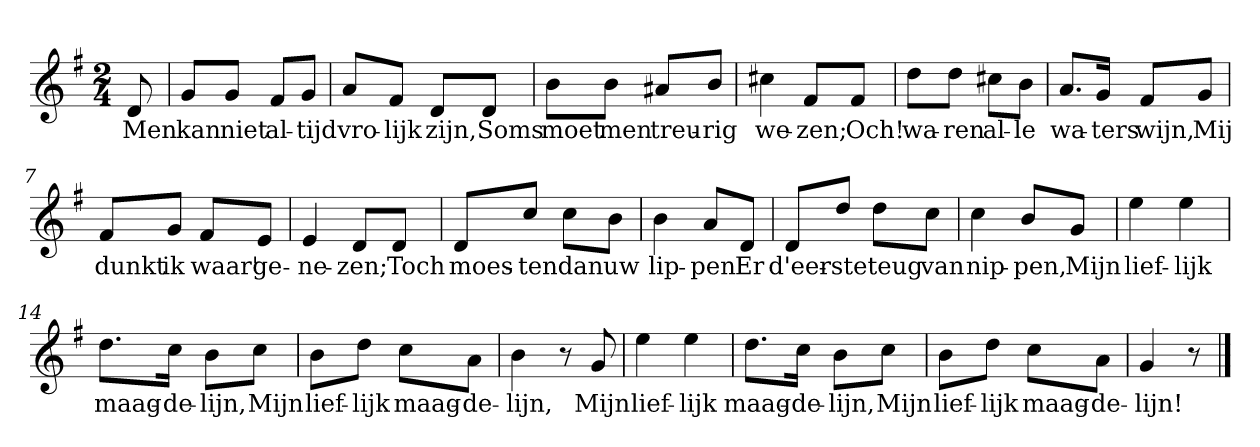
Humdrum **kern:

**kern	**text
*part1	*part1
*staff1	*staff1
*clefG2	*
*k[f#]	*
*G:	*
*M2/4	*
*MM120	*
=	=
8d	Men
=1	=1
8g/L	kan
8g/J	niet
8f#/L	al-
8g/J	-tijd
=2	=2
8a/L	vro-
8f#/J	-lijk
8d/L	zijn,
8d/J	Soms
=3	=3
8b\L	moet
8b\J	men
8a#X/L	treu-
8b/J	-rig
=4	=4
4cc#X	we-
8f#/L	-zen;
8f#/J	Och!
=5	=5
8dd\L	wa-
8dd\J	-ren
8cc#X\L	al-
8b\J	-le
=6	=6
8.a/L	wa-
16g/Jk	-ters
8f#/L	wijn,
8g/J	Mij
=7	=7
8f#/L	dunkt
8g/J	ik
8f#/L	waar'
8e/J	ge-
=8	=8
4e	-ne-
8d/L	-zen;
8d/J	Toch
=9	=9
8d/L	moes-
8cc/J	-ten
8cc\L	dan
8b\J	uw
=10	=10
4b	lip-
8a/L	-pen
8d/J	Er
=11	=11
8d/L	d'eer-
8dd/J	-ste
8dd\L	teug
8cc\J	van
=12	=12
4cc	nip-
8b/L	-pen,
8g/J	Mijn
=13	=13
4ee	lief-
4ee	-lijk
=14	=14
8.dd\L	maag-
16cc\Jk	-de-
8b\L	-lijn,
8cc\J	Mijn
=15	=15
8b\L	lief-
8dd\J	-lijk
8cc\L	maag-
8a\J	-de-
=16	=16
4b	-lijn,
8r	.
8g	Mijn
=17	=17
4ee	lief-
4ee	-lijk
=18	=18
8.dd\L	maag-
16cc\Jk	-de-
8b\L	-lijn,
8cc\J	Mijn
=19	=19
8b\L	lief-
8dd\J	-lijk
8cc\L	maag-
8a\J	-de-
=20	=20
4g	-lijn!
8r	.
==	==
*-	*-
